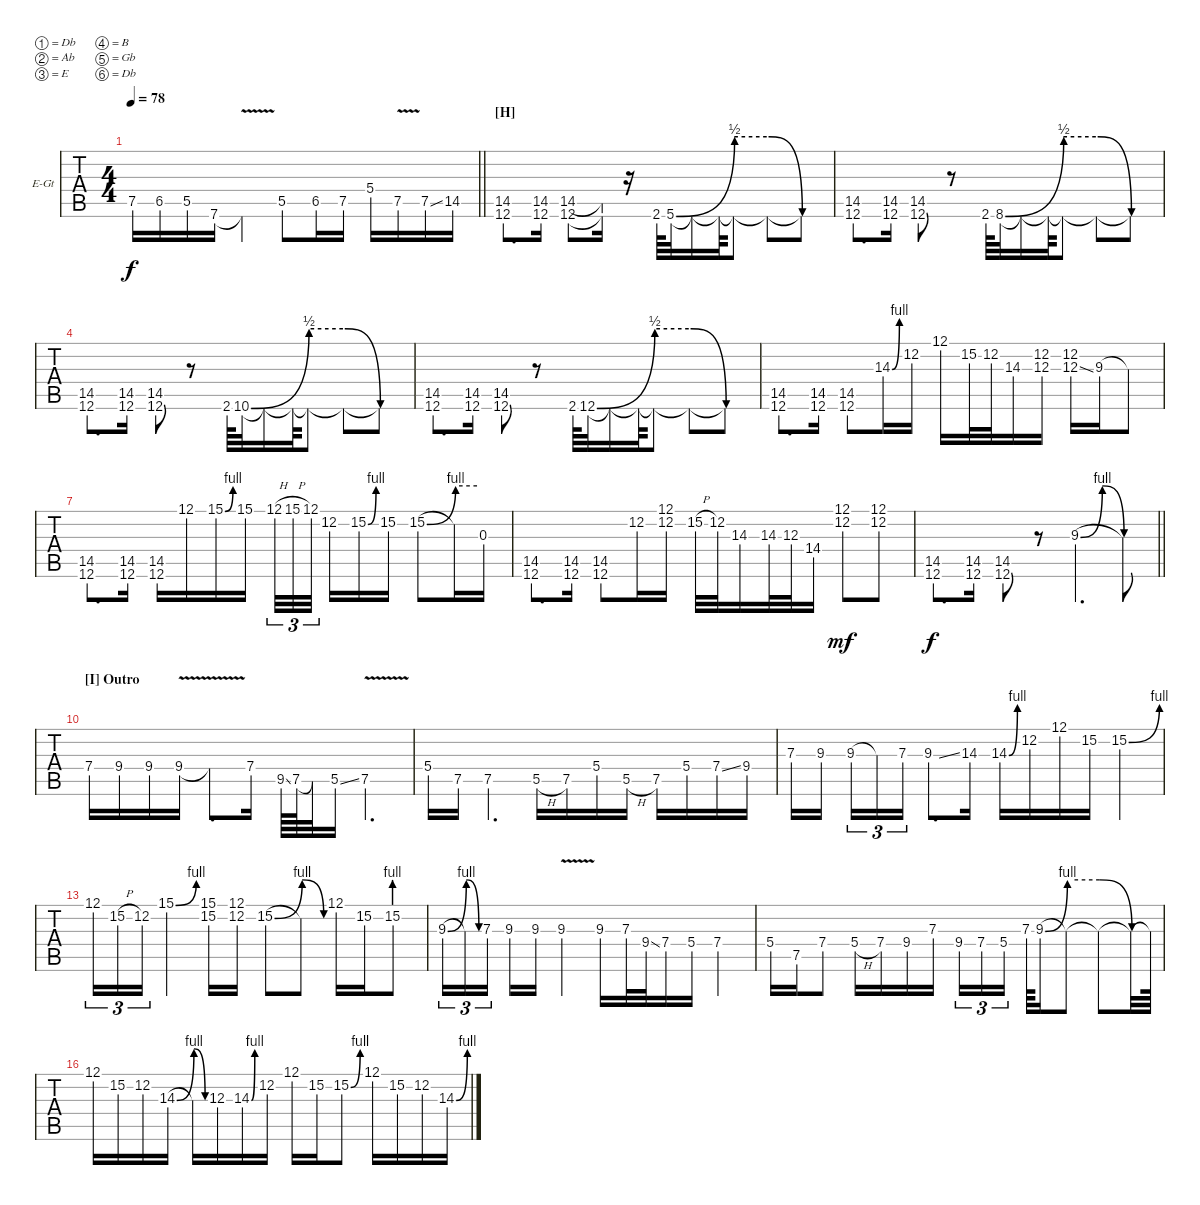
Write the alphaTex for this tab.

\bracketExtendMode nobrackets
\firstSystemTrackNameOrientation horizontal
\otherSystemsTrackNameOrientation horizontal
\defaultBarNumberDisplay FirstOfSystem
\track (" Guitar Down 1.5" "E-Gt") {instrument electricguitarclean}
\staff {tabs}
\tuning (Db4 Ab3 E3 B2 Gb2 Db2)
\ts (4 4)
\tempo 78
\clef g2
\barLineRight lightlight
\ks c#minor
7.5.16{dy f} 6.5.16 5.5.16 7.6.16 7.6{v t}.4 5.5.8 6.5.16 7.5.16 5.4.16 7.5{v}.16 7.5{ss}.16 14.5.16 |
\section ("H" "")
(14.5 12.6).8{d} (14.5 12.6).16 (14.5 12.6).8 (14.5{t} 12.6{t}).16 r.16 2.6.64 5.6{be (bend 0 0 60 2)}.32 5.6{t}.16 5.6{t}.64 5.6{be (prebend 0 2 60 2) t}.8 5.6{be (release 0 2 60 0) t}.8 5.6{be (hold 0 0 60 0) t}.8 |
(14.5 12.6).8{d} (14.5 12.6).16 (14.5 12.6).8 r.8 2.6.64 8.6{be (bend 0 0 60 2)}.32 8.6{t}.16 8.6{t}.64 8.6{be (prebend 0 2 60 2) t}.8 8.6{be (release 0 2 60 0) t}.8 8.6{be (hold 0 0 60 0) t}.8 |
(14.5 12.6).8{d} (14.5 12.6).16 (14.5 12.6).8 r.8 2.6.64 10.6{be (bend 0 0 60 2)}.32 10.6{t}.16 10.6{t}.64 10.6{be (prebend 0 2 60 2) t}.8 10.6{be (release 0 2 60 0) t}.8 10.6{be (hold 0 0 60 0) t}.8 |
(14.5 12.6).8{d} (14.5 12.6).16 (14.5 12.6).8 r.8 2.6.64 12.6{be (bend 0 0 60 2)}.32 12.6{t}.16 12.6{t}.64 12.6{be (prebend 0 2 60 2) t}.8 12.6{be (release 0 2 60 0) t}.8 12.6{be (hold 0 0 60 0) t}.8 |
(14.5 12.6).8{d} (14.5 12.6).16 (14.5 12.6).8 14.3{be (bend 0 0 60 4)}.16 12.2.16 12.1.16 15.2.32 12.2.32 14.3.16 (12.2 12.3).16 (12.2 12.3{ss}).16 9.3.16 9.3{t}.8 |
(14.5 12.6).8{d} (14.5 12.6).16 (14.5 12.6).16 12.1.16 15.1{be (bend 0 0 60 4)}.16 15.1.16 12.1{h}.32{tu (3 2)} 15.1{h}.32{tu (3 2)} 12.1.32{tu (3 2)} 12.2.16 15.2{be (bend 0 0 60 4)}.16 15.2.16 15.2{be (bend 0 0 60 4)}.8 15.2{be (hold 0 4 60 4) t}.16 0.3.16 |
(14.5 12.6).8{d} (14.5 12.6).16 (14.5 12.6).8 12.2.16 (12.1 12.2).16 15.2{h}.32 12.2.32 14.3.16 14.3.32 12.3.32 14.4.16 (12.1 12.2).8{dy mf} (12.1 12.2).8 |
\barLineRight lightlight
(14.5 12.6).8{d dy f} (14.5 12.6).16 (14.5 12.6).8 r.8 9.3{be (bendrelease 0 0 30 4 30 4 60 0)}.4{d} 9.3{be (hold 0 0 60 0) t}.8 |
\section ("I" "Outro")
7.4.16 9.4.16 9.4.16 9.4{v}.16 9.4{v t}.8{d} 7.4.16 9.5{ss}.64 7.5.64 7.5{t}.32 5.5{ss}.16 7.5{v}.4{d} |
5.4.16 7.5.16 7.5.4{d} 5.5{h}.16 7.5.16 5.4.16 5.5{h}.16 7.5.16 5.4.16 7.4{ss}.16 9.4.16 |
7.3.16 9.3.16 9.3.16{tu (3 2)} 9.3{t}.16{tu (3 2)} 7.3.16{tu (3 2)} 9.3{ss}.8{d} 14.3.16 14.3{be (bend 0 0 60 4)}.16 12.2.16 12.1.16 15.2.16 15.2{be (bend 0 0 60 4)}.4 |
12.1.16{tu (3 2)} 15.2{h}.16{tu (3 2)} 12.2.16{tu (3 2)} 15.1{be (bend 0 0 60 4)}.4 (15.1 15.2).16 (12.1 12.2).16 15.2{be (bend 0 0 60 4)}.8 15.2{be (release 0 4 60 0) t}.8 12.1.16 15.2.16 15.2{be (prebend 0 4 60 4)}.8 |
9.3{be (bend 0 0 60 4)}.16{tu (3 2)} 9.3{be (release 0 4 60 0) t}.16{tu (3 2)} 7.3.16{tu (3 2)} 9.3.16 9.3.16 9.3{v}.4 9.3.16 7.3.32 9.4{ss}.32 7.4.16 5.4.16 7.4.4 |
5.4.16 7.5.16 7.4.8 5.4{h}.16 7.4.16 9.4.16 7.3.16 9.4.16{tu (3 2)} 7.4.16{tu (3 2)} 5.4.16{tu (3 2)} 7.3.64 9.3{be (bend 0 0 60 4)}.16 9.3{be (hold 0 4 60 4) t}.8 9.3{be (release 0 4 60 0) t}.8 9.3{be (hold 0 0 60 0) t}.32 9.3{be (hold 0 0 60 0) t}.64 |
12.1.16 15.2.16 12.2.16 14.3{be (bend 0 0 60 4)}.16 14.3{be (release 0 4 60 0) t}.16 12.3.16 14.3{be (bend 0 0 60 4)}.16 12.2.16 12.1.16 15.2.16 15.2{be (bend 0 0 60 4)}.8 12.1.16 15.2.16 12.2.16 14.3{be (bend 0 0 60 4)}.16
